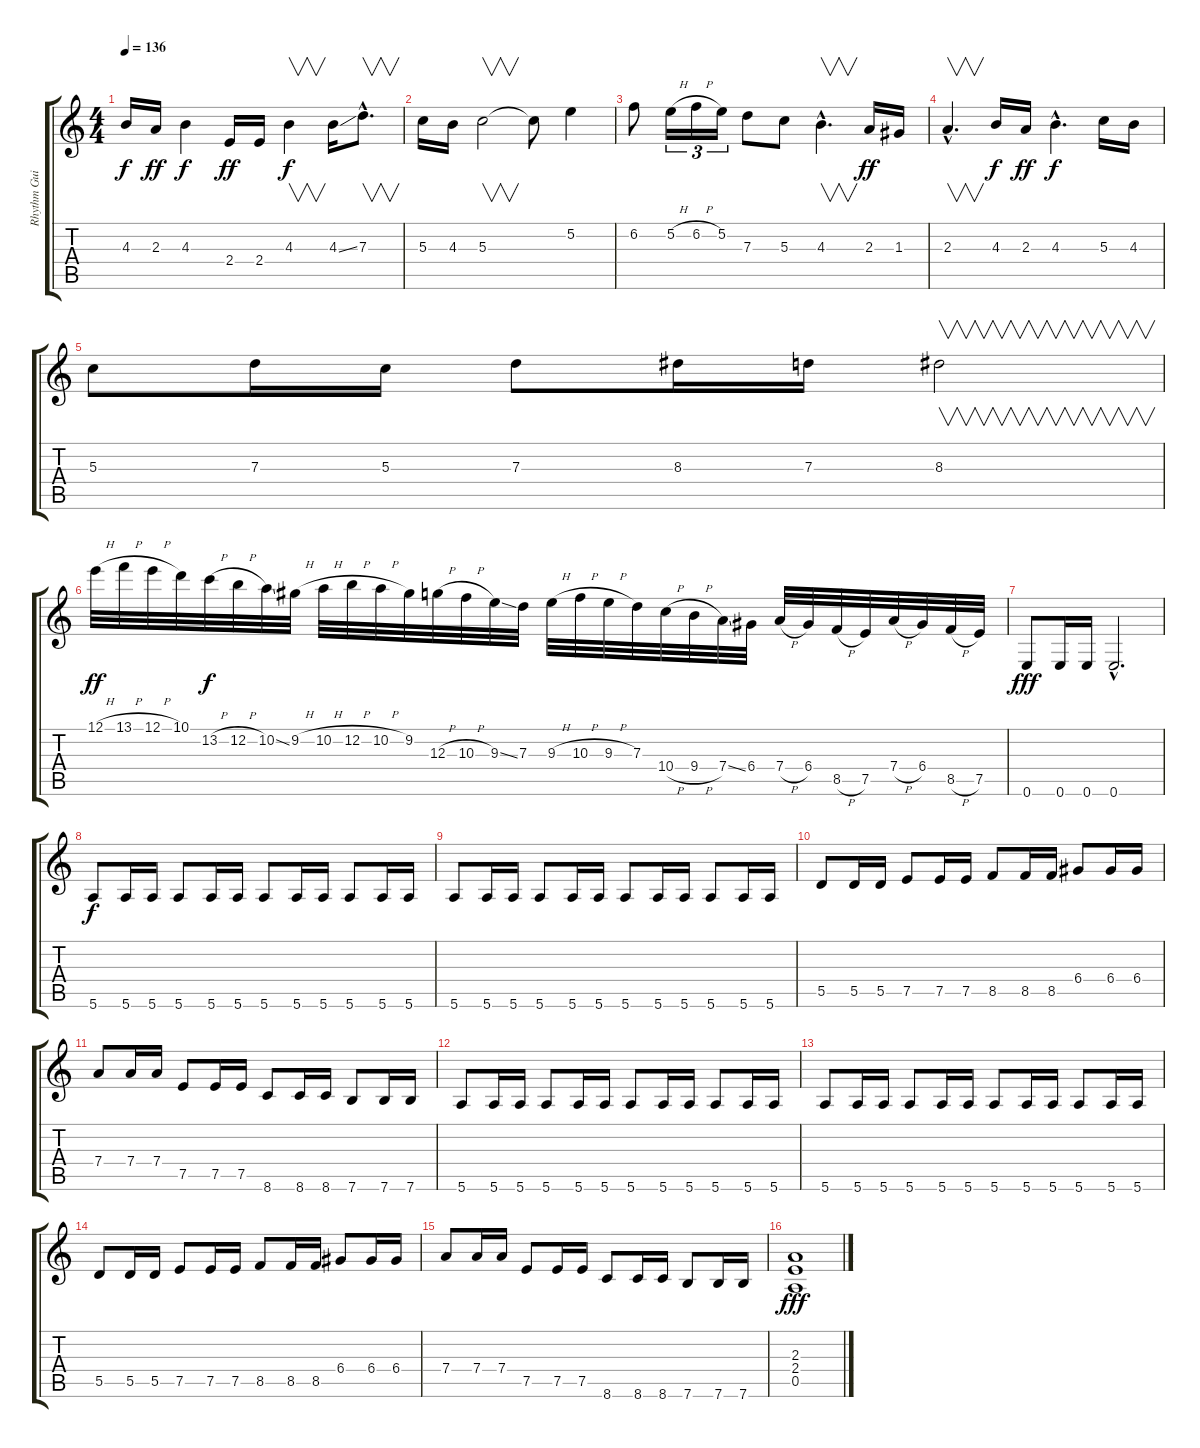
\track ("Rhythm Guitar" "Rhythm Gui") {instrument overdrivenguitar}
\staff {score tabs}
\tuning (E4 B3 G3 D3 A2 E2) {hide}
\ts (4 4)
\tempo 136
\clef g2
\ks c
4.3.16{dy f} 2.3.16{dy ff} 4.3.4{dy f} 2.4.16{dy ff} 2.4.16 4.3.4{v dy f} 4.3{ss}.16 7.3{hac}.8{v d} |
5.3.16 4.3.16 5.3.2{v} 5.3{t}.8 5.2.4 |
6.2.8 5.2{h}.16{tu (3 2)} 6.2{h}.16{tu (3 2)} 5.2.16{tu (3 2)} 7.3.8 5.3.8 4.3{hac}.4{v d} 2.3.16{dy ff} 1.3.16 |
2.3{hac}.4{v d} 4.3.16{dy f} 2.3.16{dy ff} 4.3{hac}.4{d dy f} 5.3.16 4.3.16 |
5.3.8 7.3.16 5.3.16 7.3.8 8.3.16 7.3.16 8.3.2{v} |
12.1{h}.32{dy ff} 13.1{h}.32 12.1{h}.32 10.1.32 13.2{h}.32{dy f} 12.2{h}.32 10.2{ss}.32 9.2{h}.32 10.2{h}.32 12.2{h}.32 10.2{h}.32 9.2.32 12.3{h}.32 10.3{h}.32 9.3{ss}.32 7.3.32 9.3{h}.32 10.3{h}.32 9.3{h}.32 7.3.32 10.4{h}.32 9.4{h}.32 7.4{ss}.32 6.4.32 7.4{h}.32 6.4.32 8.5{h}.32 7.5.32 7.4{h}.32 6.4.32 8.5{h}.32 7.5.32 |
0.6.8{dy fff} 0.6.16 0.6.16 0.6{hac}.2{d} |
5.6.8{dy f} 5.6.16 5.6.16 5.6.8 5.6.16 5.6.16 5.6.8 5.6.16 5.6.16 5.6.8 5.6.16 5.6.16 |
5.6.8 5.6.16 5.6.16 5.6.8 5.6.16 5.6.16 5.6.8 5.6.16 5.6.16 5.6.8 5.6.16 5.6.16 |
5.5.8 5.5.16 5.5.16 7.5.8 7.5.16 7.5.16 8.5.8 8.5.16 8.5.16 6.4.8 6.4.16 6.4.16 |
7.4.8 7.4.16 7.4.16 7.5.8 7.5.16 7.5.16 8.6.8 8.6.16 8.6.16 7.6.8 7.6.16 7.6.16 |
5.6.8 5.6.16 5.6.16 5.6.8 5.6.16 5.6.16 5.6.8 5.6.16 5.6.16 5.6.8 5.6.16 5.6.16 |
5.6.8 5.6.16 5.6.16 5.6.8 5.6.16 5.6.16 5.6.8 5.6.16 5.6.16 5.6.8 5.6.16 5.6.16 |
5.5.8 5.5.16 5.5.16 7.5.8 7.5.16 7.5.16 8.5.8 8.5.16 8.5.16 6.4.8 6.4.16 6.4.16 |
7.4.8 7.4.16 7.4.16 7.5.8 7.5.16 7.5.16 8.6.8 8.6.16 8.6.16 7.6.8 7.6.16 7.6.16 |
(2.3 2.4 0.5).1{dy fff}
